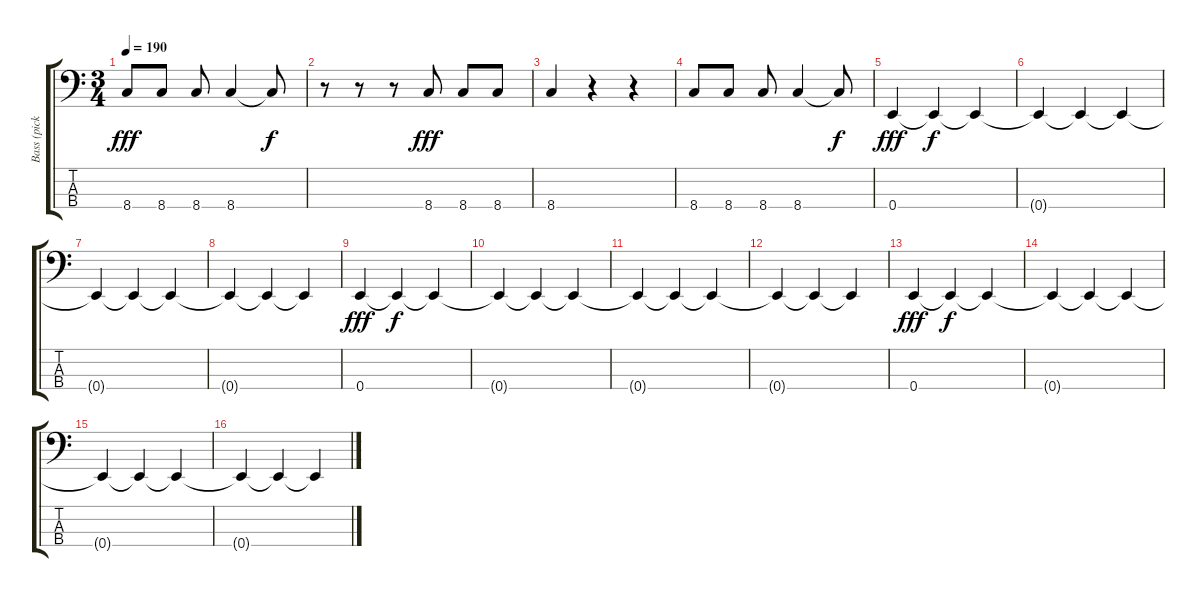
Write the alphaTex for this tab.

\track ("Bass (pick)" "Bass (pick") {instrument electricbasspick}
\staff {score tabs}
\tuning (G2 D2 A1 E1) {hide}
\ts (3 4)
\tempo 190
\clef f4
\ks c
8.4.8{dy fff} 8.4.8 8.4.8 8.4.4 8.4{t}.8{dy f} |
r.8 r.8 r.8 8.4.8{dy fff} 8.4.8 8.4.8 |
8.4.4 r.4 r.4 |
8.4.8 8.4.8 8.4.8 8.4.4 8.4{t}.8{dy f} |
0.4.4{dy fff} 0.4{t}.4{dy f} 0.4{t}.4 |
0.4{t}.4 0.4{t}.4 0.4{t}.4 |
0.4{t}.4 0.4{t}.4 0.4{t}.4 |
0.4{t}.4 0.4{t}.4 0.4{t}.4 |
0.4.4{dy fff} 0.4{t}.4{dy f} 0.4{t}.4 |
0.4{t}.4 0.4{t}.4 0.4{t}.4 |
0.4{t}.4 0.4{t}.4 0.4{t}.4 |
0.4{t}.4 0.4{t}.4 0.4{t}.4 |
0.4.4{dy fff} 0.4{t}.4{dy f} 0.4{t}.4 |
0.4{t}.4 0.4{t}.4 0.4{t}.4 |
0.4{t}.4 0.4{t}.4 0.4{t}.4 |
0.4{t}.4 0.4{t}.4 0.4{t}.4
